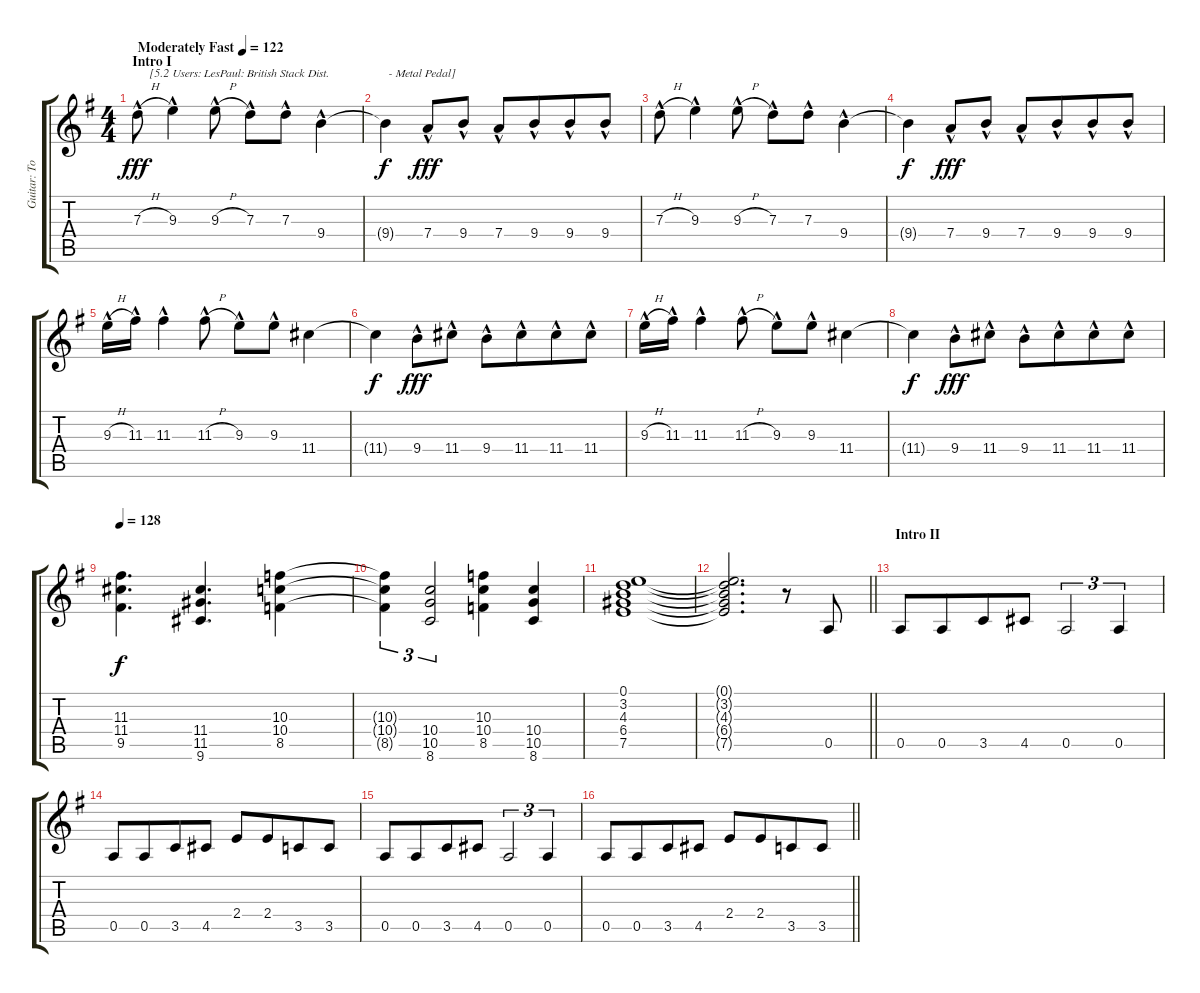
\track ("Guitar: Tony" "Guitar: To") {instrument distortionguitar}
\staff {score tabs}
\tuning (E4 B3 G3 D3 A2 E2) {hide}
\ts (4 4)
\section ("" "Intro I")
\tempo (122 "Moderately Fast")
\clef g2
\ks g
7.3{h hac}.8{txt "    [5.2 Users: LesPaul: British Stack Dist." dy fff instrument distortionguitar} 9.3{hac}.4 9.3{h hac}.8 7.3{hac}.8 7.3{hac}.8 9.4{hac}.4 |
9.4{t}.4{txt " - Metal Pedal]" dy f} 7.4{hac}.8{dy fff} 9.4{hac}.8 7.4{hac}.8 9.4{hac}.8{beam merge} 9.4{hac}.8 9.4{hac}.8 |
7.3{h hac}.8 9.3{hac}.4 9.3{h hac}.8 7.3{hac}.8 7.3{hac}.8 9.4{hac}.4 |
9.4{t}.4{dy f} 7.4{hac}.8{dy fff} 9.4{hac}.8 7.4{hac}.8 9.4{hac}.8{beam merge} 9.4{hac}.8 9.4{hac}.8 |
9.3{h hac}.16 11.3{hac}.16 11.3{hac}.4 11.3{h hac}.8 9.3{hac}.8 9.3{hac}.8 11.4.4 |
11.4{t}.4{dy f} 9.4{hac}.8{dy fff} 11.4{hac}.8 9.4{hac}.8 11.4{hac}.8{beam merge} 11.4{hac}.8 11.4{hac}.8 |
9.3{h hac}.16 11.3{hac}.16 11.3{hac}.4 11.3{h hac}.8 9.3{hac}.8 9.3{hac}.8 11.4.4 |
11.4{t}.4{dy f} 9.4{hac}.8{dy fff} 11.4{hac}.8 9.4{hac}.8 11.4{hac}.8{beam merge} 11.4{hac}.8 11.4{hac}.8 |
\tempo 128
(11.3 11.4 9.5).4{d dy f} (11.4 11.5 9.6).4{d} (10.3 10.4 8.5).4 |
(10.3{t} 10.4{t} 8.5{t}).4{tu (3 2)} (10.4 10.5 8.6).2{tu (3 2)} (10.3 10.4 8.5).4 (10.4 10.5 8.6).4 |
(0.1 3.2 4.3 6.4 7.5).1 |
\barLineRight lightlight
(0.1{t} 3.2{t} 4.3{t} 6.4{t} 7.5{t}).2{d} r.8 0.5.8 |
\section ("" "Intro II")
0.5.8 0.5.8{beam merge} 3.5.8 4.5.8 0.5.2{tu (3 2)} 0.5.4{tu (3 2)} |
0.5.8 0.5.8{beam merge} 3.5.8 4.5.8 2.4.8 2.4.8{beam merge} 3.5.8 3.5.8 |
0.5.8 0.5.8{beam merge} 3.5.8 4.5.8 0.5.2{tu (3 2)} 0.5.4{tu (3 2)} |
\barLineRight lightlight
0.5.8 0.5.8{beam merge} 3.5.8 4.5.8 2.4.8 2.4.8{beam merge} 3.5.8 3.5.8
